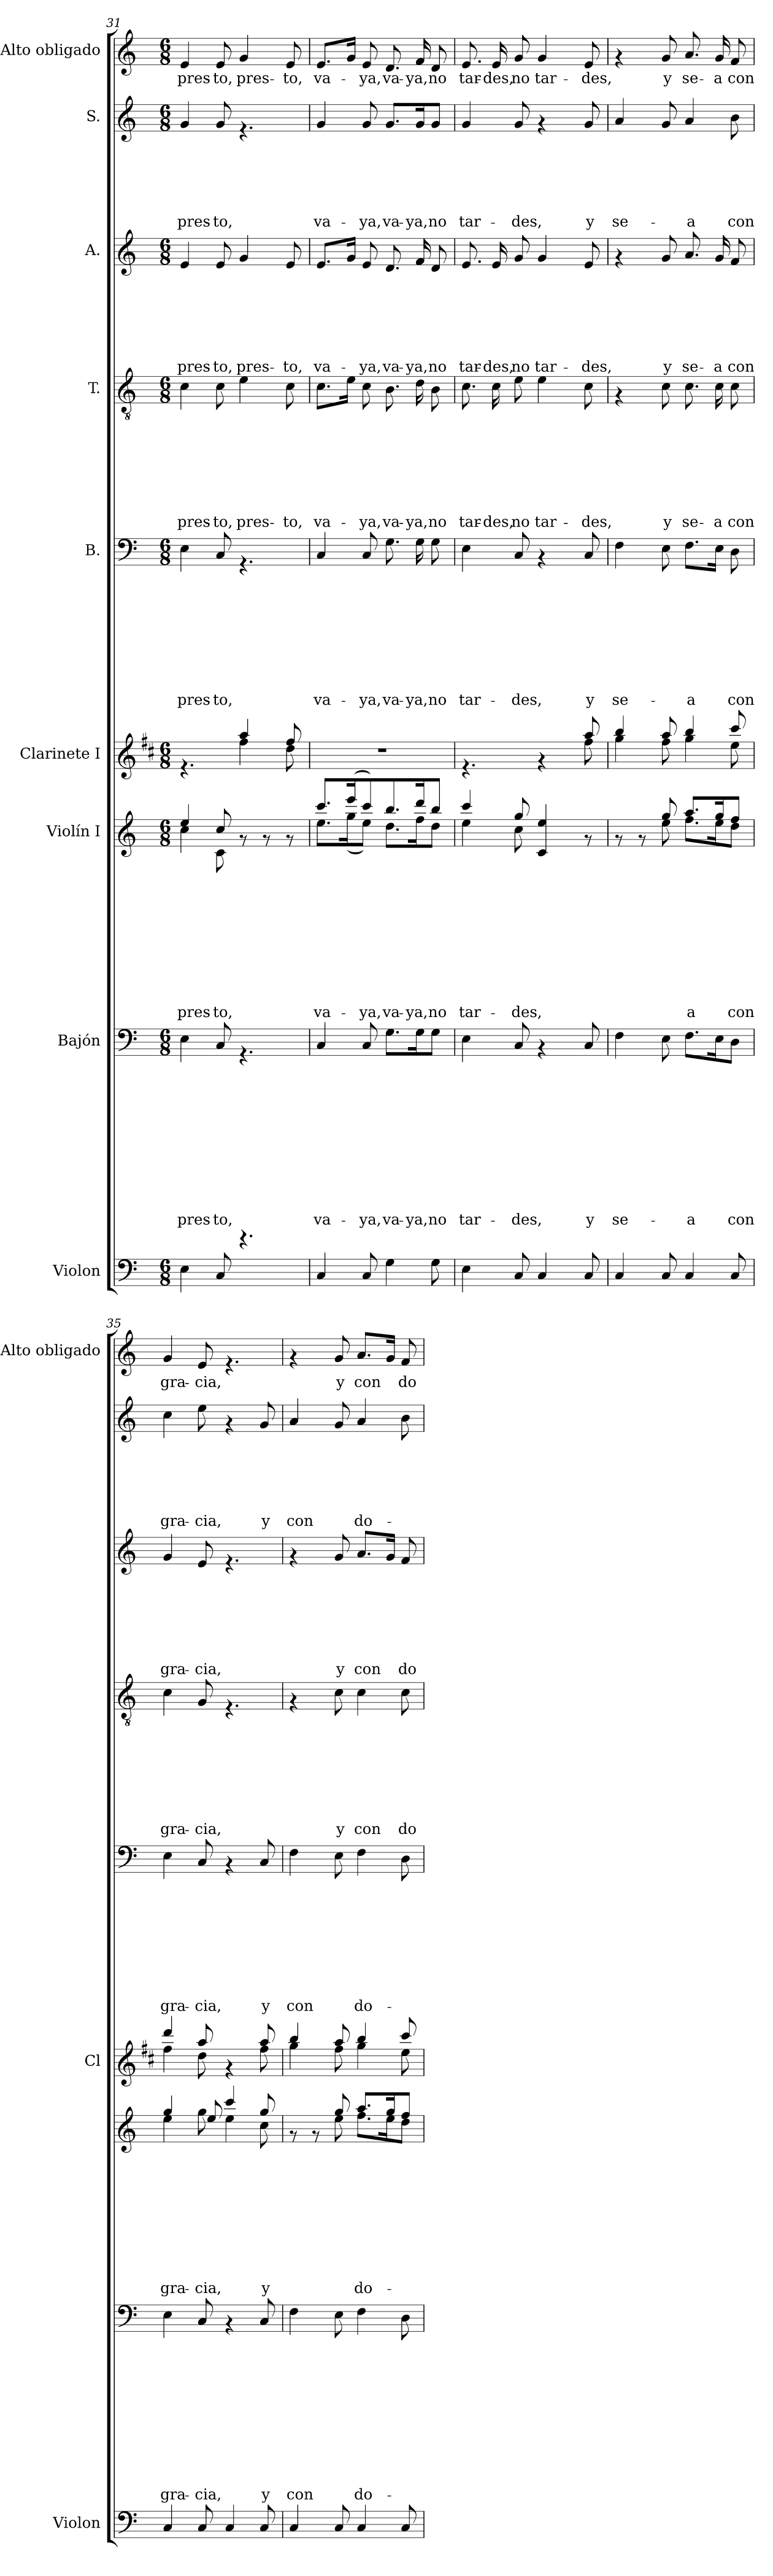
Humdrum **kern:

**kern	**kern	**text	**text	**text	**text	**text	**text	**text	**text	**text	**text	**text	**kern	**text	**text	**text	**text	**text	**text	**text	**text	**text	**text	**kern	**kern	**text	**text	**text	**text	**text	**text	**text	**text	**text	**kern	**text	**text	**text	**text	**text	**text	**text	**text	**kern	**text	**text	**text	**text	**text	**text	**text	**kern	**text	**text	**text	**text	**text	**text	**kern	**text
*part9	*part8	*part8	*part8	*part8	*part8	*part8	*part8	*part8	*part8	*part8	*part8	*part8	*part7	*part7	*part7	*part7	*part7	*part7	*part7	*part7	*part7	*part7	*part7	*part6	*part5	*part5	*part5	*part5	*part5	*part5	*part5	*part5	*part5	*part5	*part4	*part4	*part4	*part4	*part4	*part4	*part4	*part4	*part4	*part3	*part3	*part3	*part3	*part3	*part3	*part3	*part3	*part2	*part2	*part2	*part2	*part2	*part2	*part2	*part1	*part1
*staff9	*staff8	*staff8	*staff8	*staff8	*staff8	*staff8	*staff8	*staff8	*staff8	*staff8	*staff8	*staff8	*staff7	*staff7	*staff7	*staff7	*staff7	*staff7	*staff7	*staff7	*staff7	*staff7	*staff7	*staff6	*staff5	*staff5	*staff5	*staff5	*staff5	*staff5	*staff5	*staff5	*staff5	*staff5	*staff4	*staff4	*staff4	*staff4	*staff4	*staff4	*staff4	*staff4	*staff4	*staff3	*staff3	*staff3	*staff3	*staff3	*staff3	*staff3	*staff3	*staff2	*staff2	*staff2	*staff2	*staff2	*staff2	*staff2	*staff1	*staff1
*I"Violon	*I"Bajón	*	*	*	*	*	*	*	*	*	*	*	*I"Violín I	*	*	*	*	*	*	*	*	*	*	*I"Clarinete I	*I"B.	*	*	*	*	*	*	*	*	*	*I"T.	*	*	*	*	*	*	*	*	*I"A.	*	*	*	*	*	*	*	*I"S.	*	*	*	*	*	*	*I"Alto obligado	*
*I'Violon	*	*	*	*	*	*	*	*	*	*	*	*	*	*	*	*	*	*	*	*	*	*	*	*I'Cl	*	*	*	*	*	*	*	*	*	*	*	*	*	*	*	*	*	*	*	*	*	*	*	*	*	*	*	*	*	*	*	*	*	*	*I'Alto obligado	*
*clefF4	*clefF4	*	*	*	*	*	*	*	*	*	*	*	*clefG2	*	*	*	*	*	*	*	*	*	*	*clefG2	*clefF4	*	*	*	*	*	*	*	*	*	*clefGv2	*	*	*	*	*	*	*	*	*clefG2	*	*	*	*	*	*	*	*clefG2	*	*	*	*	*	*	*clefG2	*
*	*	*	*	*	*	*	*	*	*	*	*	*	*	*	*	*	*	*	*	*	*	*	*	*ITrd1c2	*	*	*	*	*	*	*	*	*	*	*	*	*	*	*	*	*	*	*	*	*	*	*	*	*	*	*	*	*	*	*	*	*	*	*	*
*k[]	*k[]	*	*	*	*	*	*	*	*	*	*	*	*k[]	*	*	*	*	*	*	*	*	*	*	*k[]	*k[]	*	*	*	*	*	*	*	*	*	*k[]	*	*	*	*	*	*	*	*	*k[]	*	*	*	*	*	*	*	*k[]	*	*	*	*	*	*	*k[]	*
*C:	*C:	*	*	*	*	*	*	*	*	*	*	*	*C:	*	*	*	*	*	*	*	*	*	*	*C:	*C:	*	*	*	*	*	*	*	*	*	*C:	*	*	*	*	*	*	*	*	*C:	*	*	*	*	*	*	*	*C:	*	*	*	*	*	*	*C:	*
*M6/8	*M6/8	*	*	*	*	*	*	*	*	*	*	*	*M6/8	*	*	*	*	*	*	*	*	*	*	*M6/8	*M6/8	*	*	*	*	*	*	*	*	*	*M6/8	*	*	*	*	*	*	*	*	*M6/8	*	*	*	*	*	*	*	*M6/8	*	*	*	*	*	*	*M6/8	*
=31	=31	=31	=31	=31	=31	=31	=31	=31	=31	=31	=31	=31	=31	=31	=31	=31	=31	=31	=31	=31	=31	=31	=31	=31	=31	=31	=31	=31	=31	=31	=31	=31	=31	=31	=31	=31	=31	=31	=31	=31	=31	=31	=31	=31	=31	=31	=31	=31	=31	=31	=31	=31	=31	=31	=31	=31	=31	=31	=31	=31
!	!	!	!	!	!	!	!	!	!	!	!	!LO:LY:a	!	!	!	!	!	!	!	!	!	!	!LO:LY:a	!	!	!	!	!	!	!	!	!	!	!LO:LY:b	!	!	!	!	!	!	!	!	!LO:LY:b	!	!	!	!	!	!	!	!LO:LY:b	!	!	!	!	!	!	!LO:LY:b	!	!LO:LY:b
*	*	*	*	*	*	*	*	*	*	*	*	*	*^	*	*	*	*	*	*	*	*	*	*	*^	*	*	*	*	*	*	*	*	*	*	*	*	*	*	*	*	*	*	*	*	*	*	*	*	*	*	*	*	*	*	*	*	*	*	*	*
4E\	4E\	.	.	.	.	.	.	.	.	.	.	pres-	4cc\	4ee/	.	.	.	.	.	.	.	.	.	pres-	4.rf	4.ryy	4E\	.	.	.	.	.	.	.	.	pres-	4c\	.	.	.	.	.	.	.	pres-	4e/	.	.	.	.	.	.	pres-	4g/	.	.	.	.	.	pres-	4e/	pres-
!	!	!	!	!	!	!	!	!	!	!	!	!LO:LY:a	!	!	!	!	!	!	!	!	!	!	!	!LO:LY:a	!	!	!	!	!	!	!	!	!	!	!	!LO:LY:b	!	!	!	!	!	!	!	!	!LO:LY:b	!	!	!	!	!	!	!	!LO:LY:b	!	!	!	!	!	!	!LO:LY:b	!	!LO:LY:b
8C/	8C/	.	.	.	.	.	.	.	.	.	.	-to,	8cc/	8c\	.	.	.	.	.	.	.	.	.	-to,	.	.	8C/	.	.	.	.	.	.	.	.	-to,	8c\	.	.	.	.	.	.	.	-to,	8e/	.	.	.	.	.	.	-to,	8g/	.	.	.	.	.	-to,	8e/	-to,
!	!	!	!	!	!	!	!	!	!	!	!	!	!	!	!	!	!	!	!	!	!	!	!	!	!	!	!	!	!	!	!	!	!	!	!	!	!	!	!	!	!	!	!	!	!LO:LY:b	!	!	!	!	!	!	!	!LO:LY:b	!	!	!	!	!	!	!	!	!LO:LY:b
4.ra	4.rAA	.	.	.	.	.	.	.	.	.	.	.	8rf	4.ryy	.	.	.	.	.	.	.	.	.	.	4gg/	4ee\	4.rAA	.	.	.	.	.	.	.	.	.	4e\	.	.	.	.	.	.	.	pres-	4g/	.	.	.	.	.	.	pres-	4.rf	.	.	.	.	.	.	4g/	pres-
.	.	.	.	.	.	.	.	.	.	.	.	.	8rf	.	.	.	.	.	.	.	.	.	.	.	.	.	.	.	.	.	.	.	.	.	.	.	.	.	.	.	.	.	.	.	.	.	.	.	.	.	.	.	.	.	.	.	.	.	.	.	.	.
!	!	!	!	!	!	!	!	!	!	!	!	!	!	!	!	!	!	!	!	!	!	!	!	!	!	!	!	!	!	!	!	!	!	!	!	!	!	!	!	!	!	!	!	!	!LO:LY:b	!	!	!	!	!	!	!	!LO:LY:b	!	!	!	!	!	!	!	!	!LO:LY:b
.	.	.	.	.	.	.	.	.	.	.	.	.	8rf	.	.	.	.	.	.	.	.	.	.	.	8ee/	8cc\	.	.	.	.	.	.	.	.	.	.	8c\	.	.	.	.	.	.	.	-to,	8e/	.	.	.	.	.	.	-to,	.	.	.	.	.	.	.	8e/	-to,
=32	=32	=32	=32	=32	=32	=32	=32	=32	=32	=32	=32	=32	=32	=32	=32	=32	=32	=32	=32	=32	=32	=32	=32	=32	=32	=32	=32	=32	=32	=32	=32	=32	=32	=32	=32	=32	=32	=32	=32	=32	=32	=32	=32	=32	=32	=32	=32	=32	=32	=32	=32	=32	=32	=32	=32	=32	=32	=32	=32	=32	=32	=32
!	!	!	!	!	!	!	!	!	!	!	!	!LO:LY:a	!	!	!	!	!	!	!	!	!	!	!	!LO:LY:a	!	!	!	!	!	!	!	!	!	!	!	!LO:LY:b	!	!	!	!	!	!	!	!	!LO:LY:b	!	!	!	!	!	!	!	!LO:LY:b	!	!	!	!	!	!	!LO:LY:b	!	!LO:LY:b
*	*	*	*	*	*	*	*	*	*	*	*	*	*	*	*	*	*	*	*	*	*	*	*	*	*v	*v	*	*	*	*	*	*	*	*	*	*	*	*	*	*	*	*	*	*	*	*	*	*	*	*	*	*	*	*	*	*	*	*	*	*	*	*
4C/	4C/	.	.	.	.	.	.	.	.	.	.	va-	8.ccc/L	8.ee\L	.	.	.	.	.	.	.	.	.	va-	2.r	4C/	.	.	.	.	.	.	.	.	va-	8.c\L	.	.	.	.	.	.	.	va-	8.e/L	.	.	.	.	.	.	va-	4g/	.	.	.	.	.	va-	8.e/L	va-
.	.	.	.	.	.	.	.	.	.	.	.	.	(<16eee/k	(>16gg\k	.	.	.	.	.	.	.	.	.	.	.	.	.	.	.	.	.	.	.	.	.	16e\Jk	.	.	.	.	.	.	.	.	16g/Jk	.	.	.	.	.	.	.	.	.	.	.	.	.	.	16g/Jk	.
!	!	!	!	!	!	!	!	!	!	!	!	!LO:LY:a	!	!	!	!	!	!	!	!	!	!	!	!LO:LY:a	!	!	!	!	!	!	!	!	!	!	!LO:LY:b	!	!	!	!	!	!	!	!	!LO:LY:b	!	!	!	!	!	!	!	!LO:LY:b	!	!	!	!	!	!	!LO:LY:b	!	!LO:LY:b
8C/	8C/	.	.	.	.	.	.	.	.	.	.	-ya,	8ccc/)	8ee\J)	.	.	.	.	.	.	.	.	.	-ya,	.	8C/	.	.	.	.	.	.	.	.	-ya,	8c\	.	.	.	.	.	.	.	-ya,	8e/	.	.	.	.	.	.	-ya,	8g/	.	.	.	.	.	-ya,	8e/	-ya,
!	!	!	!	!	!	!	!	!	!	!	!	!LO:LY:a	!	!	!	!	!	!	!	!	!	!	!	!LO:LY:a	!	!	!	!	!	!	!	!	!	!	!LO:LY:b	!	!	!	!	!	!	!	!	!LO:LY:b	!	!	!	!	!	!	!	!LO:LY:b	!	!	!	!	!	!	!LO:LY:b	!	!LO:LY:b
4G\	8.G\L	.	.	.	.	.	.	.	.	.	.	va-	8.bb/	8.dd\L	.	.	.	.	.	.	.	.	.	va-	.	8.G\	.	.	.	.	.	.	.	.	va-	8.B\	.	.	.	.	.	.	.	va-	8.d/	.	.	.	.	.	.	va-	8.g/L	.	.	.	.	.	va-	8.d/	va-
!	!	!	!	!	!	!	!	!	!	!	!	!LO:LY:a	!	!	!	!	!	!	!	!	!	!	!	!LO:LY:a	!	!	!	!	!	!	!	!	!	!	!LO:LY:b	!	!	!	!	!	!	!	!	!LO:LY:b	!	!	!	!	!	!	!	!LO:LY:b	!	!	!	!	!	!	!LO:LY:b	!	!LO:LY:b
.	16G\k	.	.	.	.	.	.	.	.	.	.	-ya,	16ddd/k	16ff\k	.	.	.	.	.	.	.	.	.	-ya,	.	16G\	.	.	.	.	.	.	.	.	-ya,	16d\	.	.	.	.	.	.	.	-ya,	16f/	.	.	.	.	.	.	-ya,	16g/K	.	.	.	.	.	-ya,	16f/	-ya,
!	!	!	!	!	!	!	!	!	!	!	!	!LO:LY:a	!	!	!	!	!	!	!	!	!	!	!	!LO:LY:a	!	!	!	!	!	!	!	!	!	!	!LO:LY:b	!	!	!	!	!	!	!	!	!LO:LY:b	!	!	!	!	!	!	!	!LO:LY:b	!	!	!	!	!	!	!LO:LY:b	!	!LO:LY:b
8G\	8G\J	.	.	.	.	.	.	.	.	.	.	no	8bb/J	8dd\J	.	.	.	.	.	.	.	.	.	no	.	8G\	.	.	.	.	.	.	.	.	no	8B\	.	.	.	.	.	.	.	no	8d/	.	.	.	.	.	.	no	8g/J	.	.	.	.	.	no	8d/	no
!!LO:PB:g=z
=33	=33	=33	=33	=33	=33	=33	=33	=33	=33	=33	=33	=33	=33	=33	=33	=33	=33	=33	=33	=33	=33	=33	=33	=33	=33	=33	=33	=33	=33	=33	=33	=33	=33	=33	=33	=33	=33	=33	=33	=33	=33	=33	=33	=33	=33	=33	=33	=33	=33	=33	=33	=33	=33	=33	=33	=33	=33	=33	=33	=33	=33
!	!	!	!	!	!	!	!	!	!	!	!	!LO:LY:a	!	!	!	!	!	!	!	!	!	!	!	!LO:LY:a	!	!	!	!	!	!	!	!	!	!	!LO:LY:b	!	!	!	!	!	!	!	!	!LO:LY:b	!	!	!	!	!	!	!	!LO:LY:b	!	!	!	!	!	!	!LO:LY:b	!	!LO:LY:b
*	*	*	*	*	*	*	*	*	*	*	*	*	*	*	*	*	*	*	*	*	*	*	*	*	*^	*	*	*	*	*	*	*	*	*	*	*	*	*	*	*	*	*	*	*	*	*	*	*	*	*	*	*	*	*	*	*	*	*	*	*	*
4E\	4E\	.	.	.	.	.	.	.	.	.	.	tar-	4ee\	4ccc/	.	.	.	.	.	.	.	.	.	tar-	4.rf	2ryy	4E\	.	.	.	.	.	.	.	.	tar-	8.c\	.	.	.	.	.	.	.	tar-	8.e/	.	.	.	.	.	.	tar-	4g/	.	.	.	.	.	tar-	8.e/	tar-
!	!	!	!	!	!	!	!	!	!	!	!	!	!	!	!	!	!	!	!	!	!	!	!	!	!	!	!	!	!	!	!	!	!	!	!	!	!	!	!	!	!	!	!	!	!LO:LY:b	!	!	!	!	!	!	!	!LO:LY:b	!	!	!	!	!	!	!	!	!LO:LY:b
.	.	.	.	.	.	.	.	.	.	.	.	.	.	.	.	.	.	.	.	.	.	.	.	.	.	.	.	.	.	.	.	.	.	.	.	.	16c\	.	.	.	.	.	.	.	-des,	16e/	.	.	.	.	.	.	-des,	.	.	.	.	.	.	.	16e/	-des,
!	!	!	!	!	!	!	!	!	!	!	!	!LO:LY:a	!	!	!	!	!	!	!	!	!	!	!	!LO:LY:a	!	!	!	!	!	!	!	!	!	!	!	!LO:LY:b	!	!	!	!	!	!	!	!	!LO:LY:b	!	!	!	!	!	!	!	!LO:LY:b	!	!	!	!	!	!	!LO:LY:b	!	!LO:LY:b
8C/	8C/	.	.	.	.	.	.	.	.	.	.	-des,	8gg/	8cc\	.	.	.	.	.	.	.	.	.	-des,	.	.	8C/	.	.	.	.	.	.	.	.	-des,	8e\	.	.	.	.	.	.	.	no	8g/	.	.	.	.	.	.	no	8g/	.	.	.	.	.	-des,	8g/	no
!	!	!	!	!	!	!	!	!	!	!	!	!	!	!	!	!	!	!	!	!	!	!	!	!	!	!	!	!	!	!	!	!	!	!	!	!	!	!	!	!	!	!	!	!	!LO:LY:b	!	!	!	!	!	!	!	!LO:LY:b	!	!	!	!	!	!	!	!	!LO:LY:b
4C/	4rAA	.	.	.	.	.	.	.	.	.	.	.	4c/ 4ee/	4.ryy	.	.	.	.	.	.	.	.	.	.	4rf	.	4rAA	.	.	.	.	.	.	.	.	.	4e\	.	.	.	.	.	.	.	tar-	4g/	.	.	.	.	.	.	tar-	4rf	.	.	.	.	.	.	4g/	tar-
.	.	.	.	.	.	.	.	.	.	.	.	.	.	.	.	.	.	.	.	.	.	.	.	.	.	8ryy	.	.	.	.	.	.	.	.	.	.	.	.	.	.	.	.	.	.	.	.	.	.	.	.	.	.	.	.	.	.	.	.	.	.	.	.
!	!	!	!	!	!	!	!	!	!	!	!	!LO:LY:a	!	!	!	!	!	!	!	!	!	!	!	!	!	!	!	!	!	!	!	!	!	!	!	!LO:LY:b	!	!	!	!	!	!	!	!	!LO:LY:b	!	!	!	!	!	!	!	!LO:LY:b	!	!	!	!	!	!	!LO:LY:b	!	!LO:LY:b
8C/	8C/	.	.	.	.	.	.	.	.	.	.	y	8rf	.	.	.	.	.	.	.	.	.	.	.	8gg/	8ee\	8C/	.	.	.	.	.	.	.	.	y	8c\	.	.	.	.	.	.	.	-des,	8e/	.	.	.	.	.	.	-des,	8g/	.	.	.	.	.	y	8e/	-des,
=34	=34	=34	=34	=34	=34	=34	=34	=34	=34	=34	=34	=34	=34	=34	=34	=34	=34	=34	=34	=34	=34	=34	=34	=34	=34	=34	=34	=34	=34	=34	=34	=34	=34	=34	=34	=34	=34	=34	=34	=34	=34	=34	=34	=34	=34	=34	=34	=34	=34	=34	=34	=34	=34	=34	=34	=34	=34	=34	=34	=34	=34	=34
!	!	!	!	!	!	!	!	!	!	!	!	!LO:LY:a	!	!	!	!	!	!	!	!	!	!	!	!	!	!	!	!	!	!	!	!	!	!	!	!LO:LY:b	!	!	!	!	!	!	!	!	!	!	!	!	!	!	!	!	!	!	!	!	!	!	!	!LO:LY:b	!	!
4C/	4F\	.	.	.	.	.	.	.	.	.	.	se-	8rf	4ryy	.	.	.	.	.	.	.	.	.	.	4aa/	4ff\	4F\	.	.	.	.	.	.	.	.	se-	4rF	.	.	.	.	.	.	.	.	4rf	.	.	.	.	.	.	.	4a/	.	.	.	.	.	se-	4rf	.
.	.	.	.	.	.	.	.	.	.	.	.	.	8rf	.	.	.	.	.	.	.	.	.	.	.	.	.	.	.	.	.	.	.	.	.	.	.	.	.	.	.	.	.	.	.	.	.	.	.	.	.	.	.	.	.	.	.	.	.	.	.	.	.
!	!	!	!	!	!	!	!	!	!	!	!	!	!	!	!	!	!	!	!	!	!	!	!	!	!	!	!	!	!	!	!	!	!	!	!	!	!	!	!	!	!	!	!	!	!LO:LY:b	!	!	!	!	!	!	!	!LO:LY:b	!	!	!	!	!	!	!	!	!LO:LY:b
8C/	8E\	.	.	.	.	.	.	.	.	.	.	.	8gg/	8ee\	.	.	.	.	.	.	.	.	.	.	8gg/	8ee\	8E\	.	.	.	.	.	.	.	.	.	8c\	.	.	.	.	.	.	.	y	8g/	.	.	.	.	.	.	y	8g/	.	.	.	.	.	.	8g/	y
!	!	!	!	!	!	!	!	!	!	!	!	!LO:LY:a	!	!	!	!	!	!	!	!	!	!	!	!LO:LY:a	!	!	!	!	!	!	!	!	!	!	!	!LO:LY:b	!	!	!	!	!	!	!	!	!LO:LY:b	!	!	!	!	!	!	!	!LO:LY:b	!	!	!	!	!	!	!LO:LY:b	!	!LO:LY:b
4C/	8.F\L	.	.	.	.	.	.	.	.	.	.	-a	8.aa/L	8.ff\L	.	.	.	.	.	.	.	.	.	a	4aa/	4ff\	8.F\L	.	.	.	.	.	.	.	.	-a	8.c\	.	.	.	.	.	.	.	se-	8.a/	.	.	.	.	.	.	se-	4a/	.	.	.	.	.	-a	8.a/	se-
!	!	!	!	!	!	!	!	!	!	!	!	!	!	!	!	!	!	!	!	!	!	!	!	!	!	!	!	!	!	!	!	!	!	!	!	!	!	!	!	!	!	!	!	!	!LO:LY:b	!	!	!	!	!	!	!	!LO:LY:b	!	!	!	!	!	!	!	!	!LO:LY:b
.	16E\k	.	.	.	.	.	.	.	.	.	.	.	16gg/k	16ee\k	.	.	.	.	.	.	.	.	.	.	.	.	16E\Jk	.	.	.	.	.	.	.	.	.	16c\	.	.	.	.	.	.	.	-a	16g/	.	.	.	.	.	.	-a	.	.	.	.	.	.	.	16g/	-a
!	!	!	!	!	!	!	!	!	!	!	!	!LO:LY:a	!	!	!	!	!	!	!	!	!	!	!	!LO:LY:a	!	!	!	!	!	!	!	!	!	!	!	!LO:LY:b	!	!	!	!	!	!	!	!	!LO:LY:b	!	!	!	!	!	!	!	!LO:LY:b	!	!	!	!	!	!	!LO:LY:b	!	!LO:LY:b
8C/	8D\J	.	.	.	.	.	.	.	.	.	.	con	8ff/J	8dd\J	.	.	.	.	.	.	.	.	.	con	8bb/	8dd\	8D\	.	.	.	.	.	.	.	.	con	8c\	.	.	.	.	.	.	.	con	8f/	.	.	.	.	.	.	con	8b\	.	.	.	.	.	con	8f/	con
=35	=35	=35	=35	=35	=35	=35	=35	=35	=35	=35	=35	=35	=35	=35	=35	=35	=35	=35	=35	=35	=35	=35	=35	=35	=35	=35	=35	=35	=35	=35	=35	=35	=35	=35	=35	=35	=35	=35	=35	=35	=35	=35	=35	=35	=35	=35	=35	=35	=35	=35	=35	=35	=35	=35	=35	=35	=35	=35	=35	=35	=35	=35
!	!	!	!	!	!	!	!	!	!	!	!	!LO:LY:a	!	!	!	!	!	!	!	!	!	!	!	!LO:LY:a	!	!	!	!	!	!	!	!	!	!	!	!LO:LY:b	!	!	!	!	!	!	!	!	!LO:LY:b	!	!	!	!	!	!	!	!LO:LY:b	!	!	!	!	!	!	!LO:LY:b	!	!LO:LY:b
4C/	4E\	.	.	.	.	.	.	.	.	.	.	gra-	4gg/	4ee\	.	.	.	.	.	.	.	.	.	gra-	4ccc/	4ee\	4E\	.	.	.	.	.	.	.	.	gra-	4c\	.	.	.	.	.	.	.	gra-	4g/	.	.	.	.	.	.	gra-	4cc\	.	.	.	.	.	gra-	4g/	gra-
!	!	!	!	!	!	!	!	!	!	!	!	!LO:LY:a	!	!	!	!	!	!	!	!	!	!	!	!LO:LY:a	!	!	!	!	!	!	!	!	!	!	!	!LO:LY:b	!	!	!	!	!	!	!	!	!LO:LY:b	!	!	!	!	!	!	!	!LO:LY:b	!	!	!	!	!	!	!LO:LY:b	!	!LO:LY:b
8C/	8C/	.	.	.	.	.	.	.	.	.	.	-cia,	8gg\	8ee/	.	.	.	.	.	.	.	.	.	-cia,	8gg/	8cc\	8C/	.	.	.	.	.	.	.	.	-cia,	8G/	.	.	.	.	.	.	.	-cia,	8e/	.	.	.	.	.	.	-cia,	8ee\	.	.	.	.	.	-cia,	8e/	-cia,
4C/	4rAA	.	.	.	.	.	.	.	.	.	.	.	4ccc/	4ee\	.	.	.	.	.	.	.	.	.	.	4rf	4ryy	4rAA	.	.	.	.	.	.	.	.	.	4.rF	.	.	.	.	.	.	.	.	4.rf	.	.	.	.	.	.	.	4rf	.	.	.	.	.	.	4.rf	.
!	!	!	!	!	!	!	!	!	!	!	!	!LO:LY:a	!	!	!	!	!	!	!	!	!	!	!	!LO:LY:a	!	!	!	!	!	!	!	!	!	!	!	!LO:LY:b	!	!	!	!	!	!	!	!	!	!	!	!	!	!	!	!	!	!	!	!	!	!	!	!LO:LY:b	!	!
8C/	8C/	.	.	.	.	.	.	.	.	.	.	y	8gg/	8cc\	.	.	.	.	.	.	.	.	.	y	8gg/	8ee\	8C/	.	.	.	.	.	.	.	.	y	.	.	.	.	.	.	.	.	.	.	.	.	.	.	.	.	.	8g/	.	.	.	.	.	y	.	.
=36	=36	=36	=36	=36	=36	=36	=36	=36	=36	=36	=36	=36	=36	=36	=36	=36	=36	=36	=36	=36	=36	=36	=36	=36	=36	=36	=36	=36	=36	=36	=36	=36	=36	=36	=36	=36	=36	=36	=36	=36	=36	=36	=36	=36	=36	=36	=36	=36	=36	=36	=36	=36	=36	=36	=36	=36	=36	=36	=36	=36	=36	=36
!	!	!	!	!	!	!	!	!	!	!	!	!LO:LY:a	!	!	!	!	!	!	!	!	!	!	!	!	!	!	!	!	!	!	!	!	!	!	!	!LO:LY:b	!	!	!	!	!	!	!	!	!	!	!	!	!	!	!	!	!	!	!	!	!	!	!	!LO:LY:b	!	!
4C/	4F\	.	.	.	.	.	.	.	.	.	.	con	8rf	4ryy	.	.	.	.	.	.	.	.	.	.	4aa/	4ff\	4F\	.	.	.	.	.	.	.	.	con	4rF	.	.	.	.	.	.	.	.	4rf	.	.	.	.	.	.	.	4a/	.	.	.	.	.	con	4rf	.
.	.	.	.	.	.	.	.	.	.	.	.	.	8rf	.	.	.	.	.	.	.	.	.	.	.	.	.	.	.	.	.	.	.	.	.	.	.	.	.	.	.	.	.	.	.	.	.	.	.	.	.	.	.	.	.	.	.	.	.	.	.	.	.
!	!	!	!	!	!	!	!	!	!	!	!	!	!	!	!	!	!	!	!	!	!	!	!	!	!	!	!	!	!	!	!	!	!	!	!	!	!	!	!	!	!	!	!	!	!LO:LY:b	!	!	!	!	!	!	!	!LO:LY:b	!	!	!	!	!	!	!	!	!LO:LY:b
8C/	8E\	.	.	.	.	.	.	.	.	.	.	.	8gg/	8ee\	.	.	.	.	.	.	.	.	.	.	8gg/	8ee\	8E\	.	.	.	.	.	.	.	.	.	8c\	.	.	.	.	.	.	.	y	8g/	.	.	.	.	.	.	y	8g/	.	.	.	.	.	.	8g/	y
!	!	!	!	!	!	!	!	!	!	!	!	!LO:LY:a	!	!	!	!	!	!	!	!	!	!	!	!LO:LY:a	!	!	!	!	!	!	!	!	!	!	!	!LO:LY:b	!	!	!	!	!	!	!	!	!LO:LY:b	!	!	!	!	!	!	!	!LO:LY:b	!	!	!	!	!	!	!LO:LY:b	!	!LO:LY:b
4C/	4F\	.	.	.	.	.	.	.	.	.	.	do-	8.aa/L	8.ff\L	.	.	.	.	.	.	.	.	.	do-	4aa/	4ff\	4F\	.	.	.	.	.	.	.	.	do-	4c\	.	.	.	.	.	.	.	con	8.a/L	.	.	.	.	.	.	con	4a/	.	.	.	.	.	do-	8.a/L	con
.	.	.	.	.	.	.	.	.	.	.	.	.	16gg/k	16ee\k	.	.	.	.	.	.	.	.	.	.	.	.	.	.	.	.	.	.	.	.	.	.	.	.	.	.	.	.	.	.	.	16g/Jk	.	.	.	.	.	.	.	.	.	.	.	.	.	.	16g/Jk	.
!	!	!	!	!	!	!	!	!	!	!	!	!	!	!	!	!	!	!	!	!	!	!	!	!	!	!	!	!	!	!	!	!	!	!	!	!	!	!	!	!	!	!	!	!	!LO:LY:b	!	!	!	!	!	!	!	!LO:LY:b	!	!	!	!	!	!	!	!	!LO:LY:b
8C/	8D\	.	.	.	.	.	.	.	.	.	.	.	8ff/J	8dd\J	.	.	.	.	.	.	.	.	.	.	8bb/	8dd\	8D\	.	.	.	.	.	.	.	.	.	8c\	.	.	.	.	.	.	.	do-	8f/	.	.	.	.	.	.	do-	8b\	.	.	.	.	.	.	8f/	do-
*	*	*	*	*	*	*	*	*	*	*	*	*	*v	*v	*	*	*	*	*	*	*	*	*	*	*	*	*	*	*	*	*	*	*	*	*	*	*	*	*	*	*	*	*	*	*	*	*	*	*	*	*	*	*	*	*	*	*	*	*	*	*	*
*	*	*	*	*	*	*	*	*	*	*	*	*	*	*	*	*	*	*	*	*	*	*	*	*v	*v	*	*	*	*	*	*	*	*	*	*	*	*	*	*	*	*	*	*	*	*	*	*	*	*	*	*	*	*	*	*	*	*	*	*	*	*
=	=	=	=	=	=	=	=	=	=	=	=	=	=	=	=	=	=	=	=	=	=	=	=	=	=	=	=	=	=	=	=	=	=	=	=	=	=	=	=	=	=	=	=	=	=	=	=	=	=	=	=	=	=	=	=	=	=	=	=	=
*-	*-	*-	*-	*-	*-	*-	*-	*-	*-	*-	*-	*-	*-	*-	*-	*-	*-	*-	*-	*-	*-	*-	*-	*-	*-	*-	*-	*-	*-	*-	*-	*-	*-	*-	*-	*-	*-	*-	*-	*-	*-	*-	*-	*-	*-	*-	*-	*-	*-	*-	*-	*-	*-	*-	*-	*-	*-	*-	*-	*-
